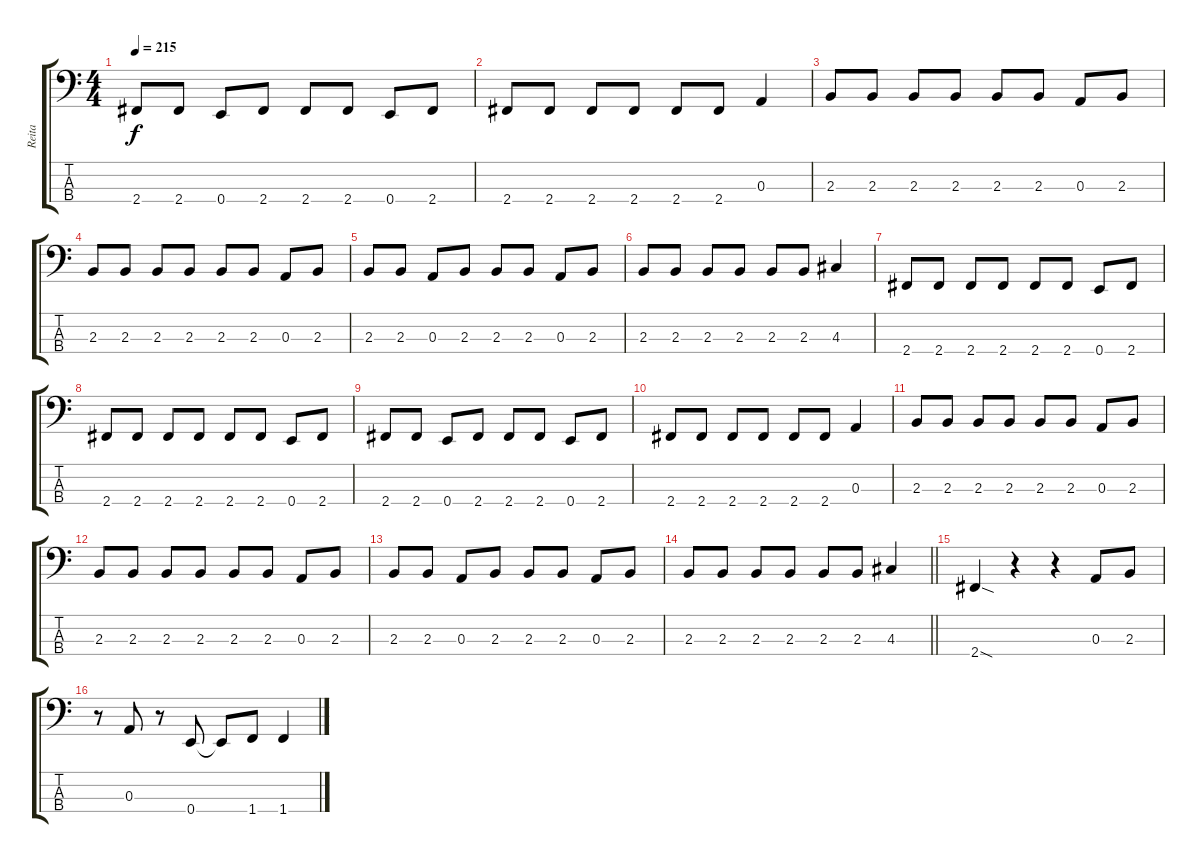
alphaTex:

\track ("Reita" "Reita") {instrument electricbasspick}
\staff {score tabs}
\tuning (G2 D2 A1 E1) {hide}
\ts (4 4)
\tempo 215
\clef f4
\ks c
2.4.8{dy f} 2.4.8 0.4.8 2.4.8 2.4.8 2.4.8 0.4.8 2.4.8 |
2.4.8 2.4.8 2.4.8 2.4.8 2.4.8 2.4.8 0.3.4 |
2.3.8 2.3.8 2.3.8 2.3.8 2.3.8 2.3.8 0.3.8 2.3.8 |
2.3.8 2.3.8 2.3.8 2.3.8 2.3.8 2.3.8 0.3.8 2.3.8 |
2.3.8 2.3.8 0.3.8 2.3.8 2.3.8 2.3.8 0.3.8 2.3.8 |
2.3.8 2.3.8 2.3.8 2.3.8 2.3.8 2.3.8 4.3.4 |
2.4.8 2.4.8 2.4.8 2.4.8 2.4.8 2.4.8 0.4.8 2.4.8 |
2.4.8 2.4.8 2.4.8 2.4.8 2.4.8 2.4.8 0.4.8 2.4.8 |
2.4.8 2.4.8 0.4.8 2.4.8 2.4.8 2.4.8 0.4.8 2.4.8 |
2.4.8 2.4.8 2.4.8 2.4.8 2.4.8 2.4.8 0.3.4 |
2.3.8 2.3.8 2.3.8 2.3.8 2.3.8 2.3.8 0.3.8 2.3.8 |
2.3.8 2.3.8 2.3.8 2.3.8 2.3.8 2.3.8 0.3.8 2.3.8 |
2.3.8 2.3.8 0.3.8 2.3.8 2.3.8 2.3.8 0.3.8 2.3.8 |
\barLineRight lightlight
2.3.8 2.3.8 2.3.8 2.3.8 2.3.8 2.3.8 4.3.4 |
2.4{sod}.4 r.4 r.4 0.3.8 2.3.8 |
r.8 0.3.8 r.8 0.4.8 0.4{t}.8 1.4.8 1.4.4
